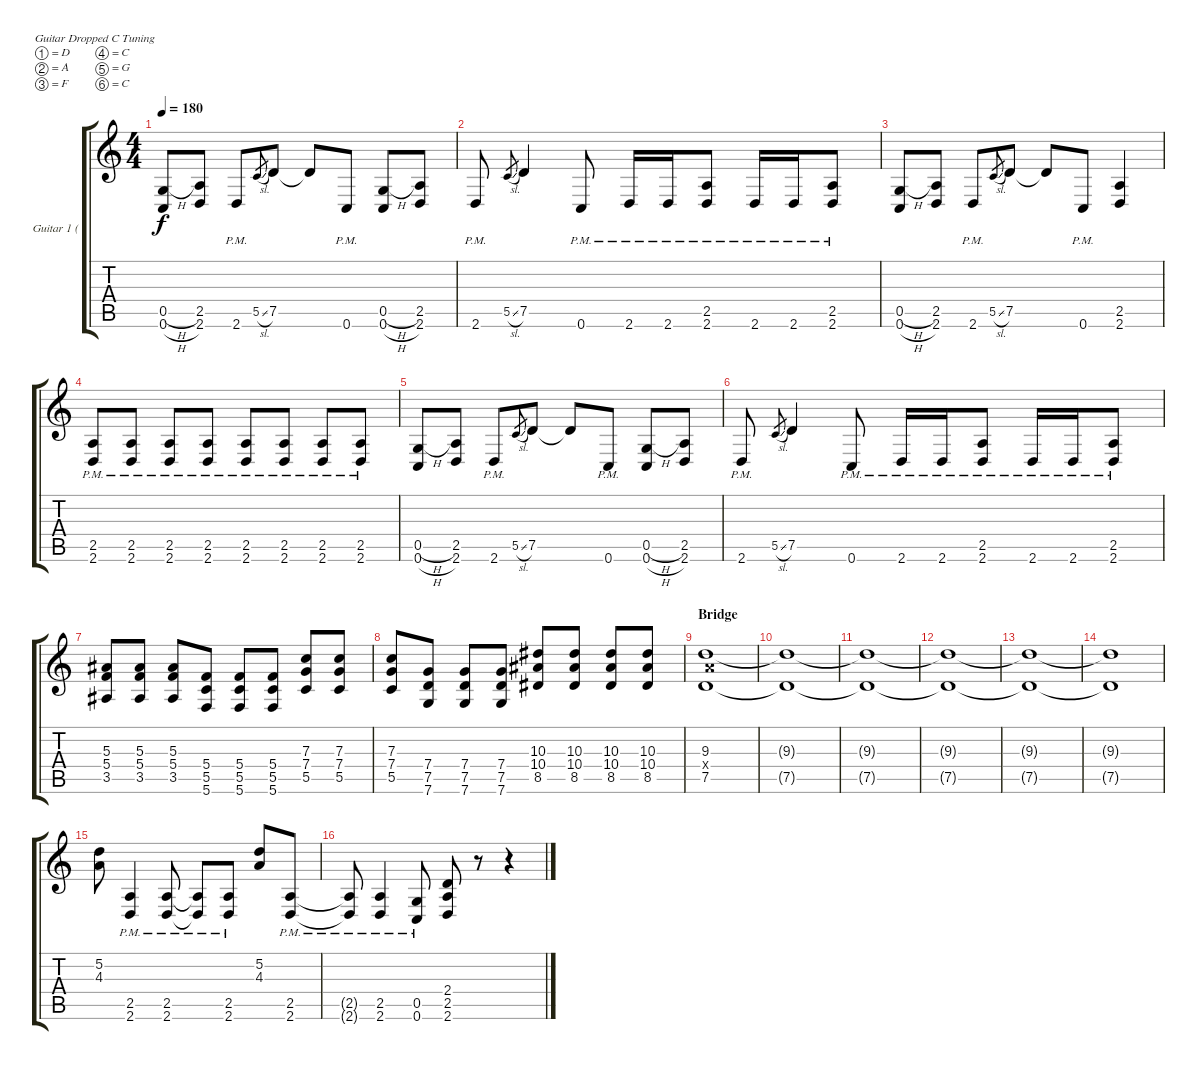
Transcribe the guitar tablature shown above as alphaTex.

\defaultSystemsLayout 4
\bracketExtendMode groupsimilarinstruments
\firstSystemTrackNameOrientation horizontal
\otherSystemsTrackNameOrientation horizontal
\track ("Guitar 1 (Rhythm) Right" "Guitar 1 (") {instrument distortionguitar}
\staff {score tabs}
\tuning (D4 A3 F3 C3 G2 C2)
\ts (4 4)
\tempo 180
\clef g2
\ks c
(0.6{h} 0.5{h}).8{dy f} (2.6 2.5).8 2.6{pm}.8 5.5{sl}.8{gr} 7.5.8 7.5{t}.8 0.6{pm}.8 (0.6{h} 0.5{h}).8 (2.6 2.5).8 |
2.6{pm}.8 5.5{sl}.8{gr} 7.5.4 0.6{pm}.8 2.6{pm}.16 2.6{pm}.16 (2.6{pm} 2.5{pm}).8 2.6{pm}.16 2.6{pm}.16 (2.6{pm} 2.5{pm}).8 |
(0.6{h} 0.5{h}).8 (2.6 2.5).8 2.6{pm}.8 5.5{sl}.8{gr} 7.5.8 7.5{t}.8 0.6{pm}.8 (2.5 2.6).4 |
(2.5{pm} 2.6{pm}).8 (2.6{pm} 2.5{pm}).8 (2.6{pm} 2.5{pm}).8 (2.6{pm} 2.5{pm}).8 (2.6{pm} 2.5{pm}).8 (2.6{pm} 2.5{pm}).8 (2.6{pm} 2.5{pm}).8 (2.6{pm} 2.5{pm}).8 |
(0.6{h} 0.5{h}).8 (2.6 2.5).8 2.6{pm}.8 5.5{sl}.8{gr} 7.5.8 7.5{t}.8 0.6{pm}.8 (0.6{h} 0.5{h}).8 (2.6 2.5).8 |
2.6{pm}.8 5.5{sl}.8{gr} 7.5.4 0.6{pm}.8 2.6{pm}.16 2.6{pm}.16 (2.6{pm} 2.5{pm}).8 2.6{pm}.16 2.6{pm}.16 (2.6{pm} 2.5{pm}).8 |
(3.5 5.4 5.3).8 (3.5 5.4 5.3).8 (3.5 5.3 5.4).8 (5.6 5.4 5.5).8 (5.6 5.5 5.4).8 (5.6 5.5 5.4).8 (5.5 7.4 7.3).8 (5.5 7.4 7.3).8 |
(5.5 7.3 7.4).8 (7.6 7.5 7.4).8 (7.6 7.5 7.4).8 (7.6 7.5 7.4).8 (8.5 10.3 10.4).8 (8.5 10.3 10.4).8 (8.5 10.3 10.4).8 (8.5 10.4 10.3).8 |
\section ("" "Bridge")
(7.5 9.4{x} 9.3).1 |
(9.3{t} 7.5{t}).1 |
(9.3{t} 7.5{t}).1 |
(9.3{t} 7.5{t}).1 |
(7.5{t} 9.3{t}).1 |
(9.3{t} 7.5{t}).1 |
(5.2 4.3).8 (2.6{pm} 2.5{pm}).4 (2.6{pm} 2.5{pm}).8 (2.5{pm t} 2.6{pm t}).8 (2.6{pm} 2.5{pm}).8 (4.3 5.2).8 (2.6{pm} 2.5{pm}).8 |
(2.6{pm t} 2.5{pm t}).8 (2.5{pm} 2.6{pm}).4 (0.6{pm} 0.5{pm}).8 (2.6 2.5 2.4).8 r.8 r.4
